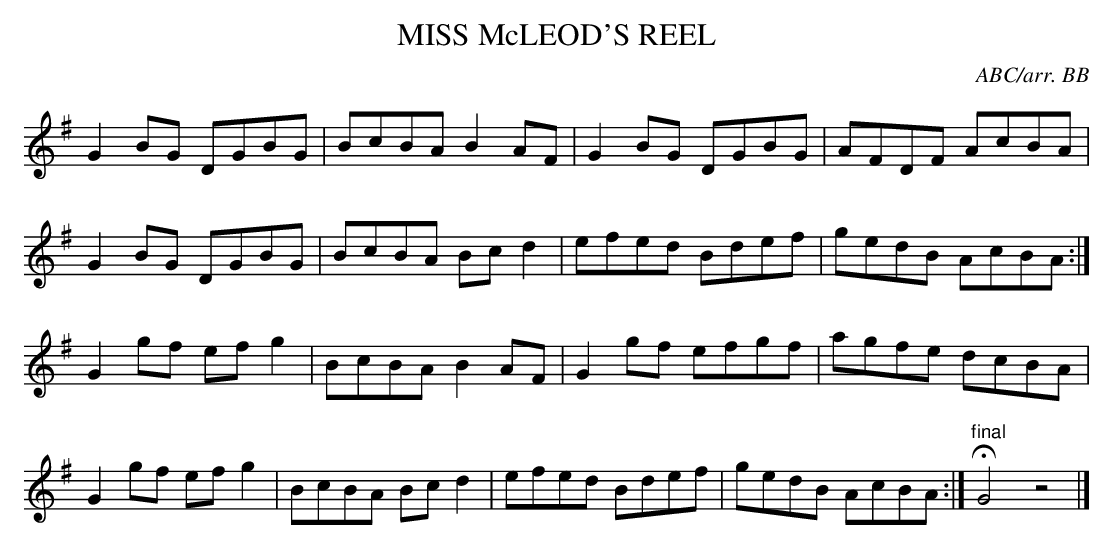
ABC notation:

X:1
T:MISS McLEOD'S REEL\
C:ABC/arr. BB\
M:C\
K:G\
G2BG DGBG|BcBA B2AF|G2BG DGBG|AFDF AcBA|\
G2BG DGBG|BcBA Bcd2|efed Bdef|gedB AcBA :|\
G2gf efg2|BcBA B2AF|G2gf efgf|agfe dcBA|\
G2gf efg2|BcBA Bcd2|efed Bdef|gedB AcBA:|\
"final"HG4z4|]\
\
\
